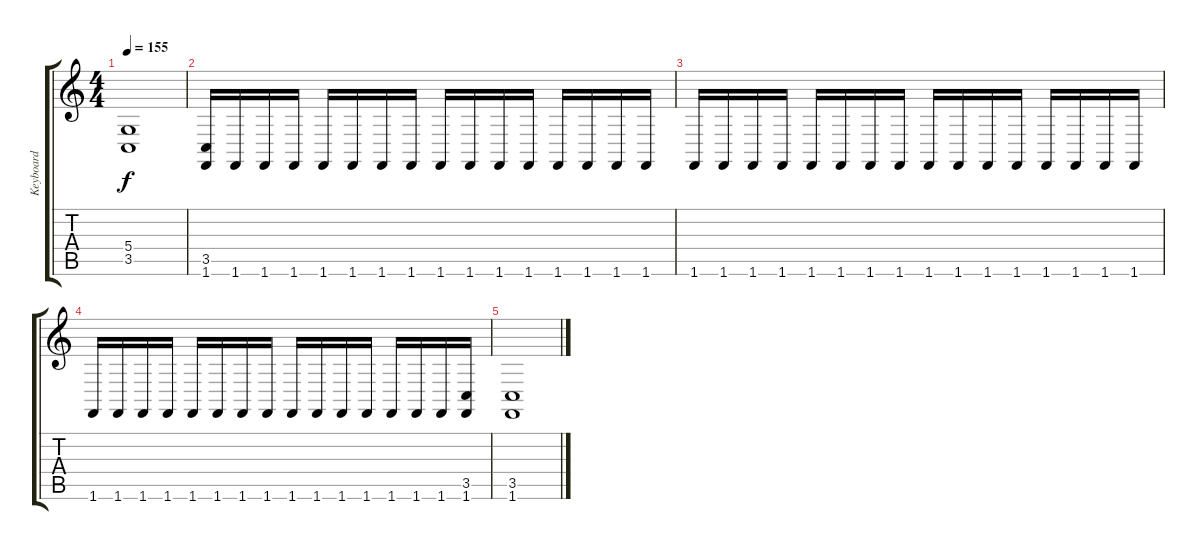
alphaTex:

\track ("Keyboard" "Keyboard") {instrument electricgrandpiano}
\staff {score tabs}
\tuning (E4 B3 G3 D3 A2 E2) {hide}
\ts (4 4)
\tempo 155
\clef g2
\ks c
(5.4 3.5).1{dy f} |
(3.5 1.6).16{instrument acousticgrandpiano} 1.6.16 1.6.16 1.6.16 1.6.16 1.6.16 1.6.16 1.6.16 1.6.16 1.6.16 1.6.16 1.6.16 1.6.16 1.6.16 1.6.16 1.6.16 |
1.6.16 1.6.16 1.6.16 1.6.16 1.6.16 1.6.16 1.6.16 1.6.16 1.6.16 1.6.16 1.6.16 1.6.16 1.6.16 1.6.16 1.6.16 1.6.16 |
1.6.16 1.6.16 1.6.16 1.6.16 1.6.16 1.6.16 1.6.16 1.6.16 1.6.16 1.6.16 1.6.16 1.6.16 1.6.16 1.6.16 1.6.16 (3.5 1.6).16 |
(3.5 1.6).1{instrument synthstrings1}
